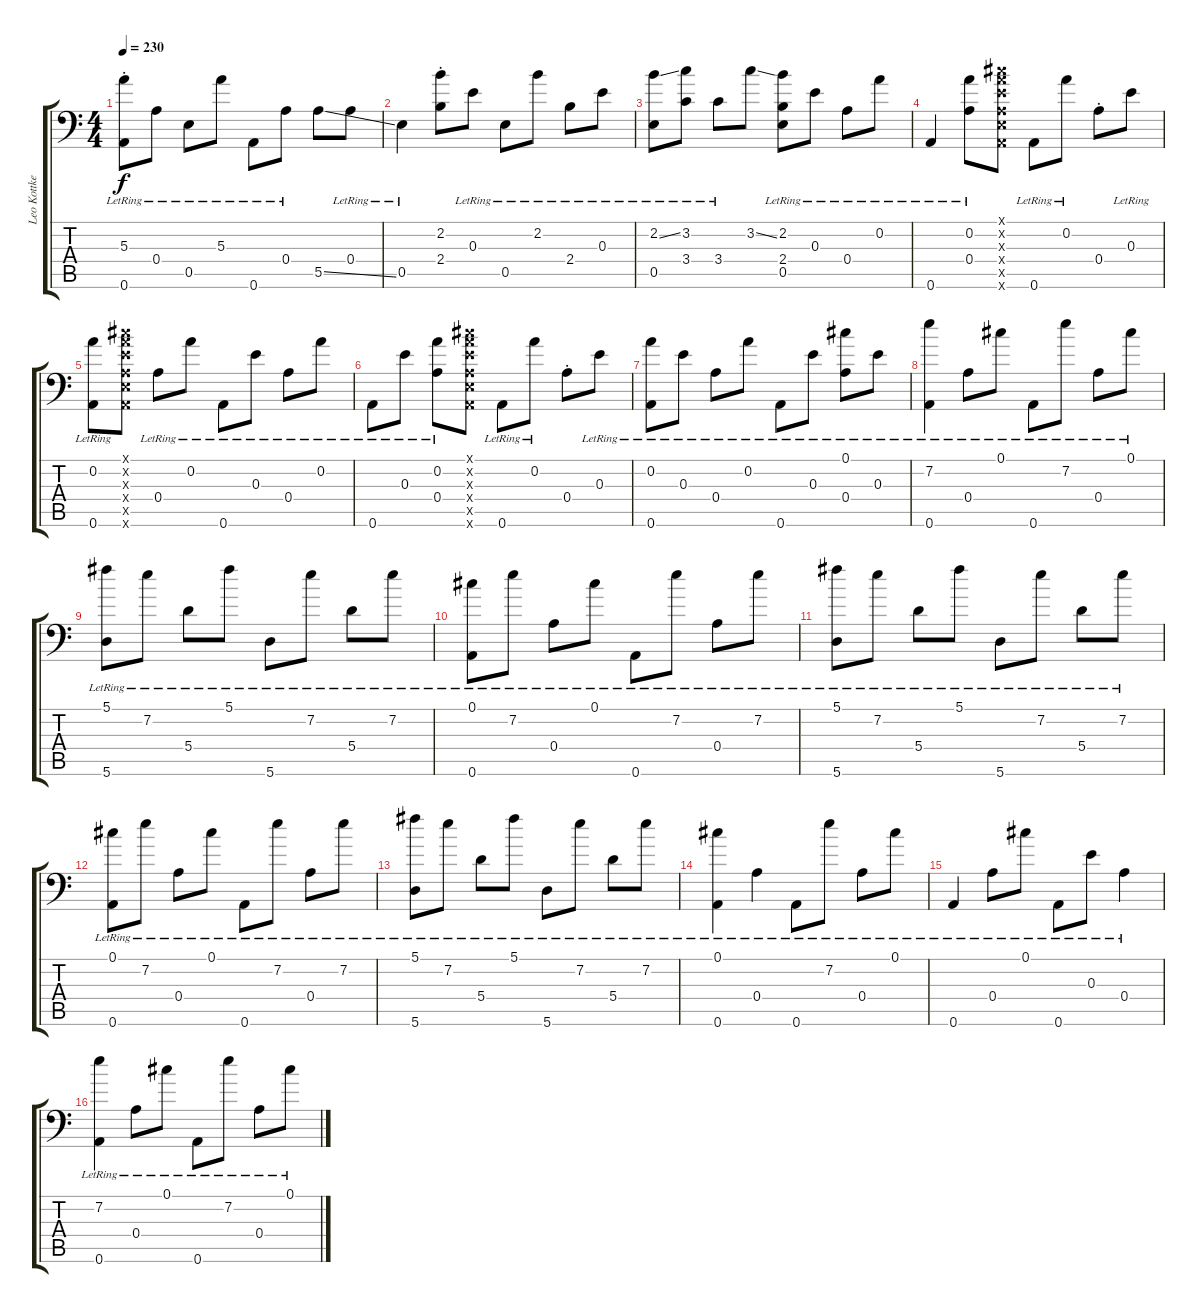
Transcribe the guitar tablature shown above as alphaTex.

\track ("Leo Kottke" "Leo Kottke") {instrument acousticguitarsteel}
\staff {score tabs}
\tuning (Db4 A3 E3 A2 E2 A1) {hide}
\ts (4 4)
\tempo 230
\clef f4
\ks c
(5.3{st} 0.6{lr}).8{dy f} 0.4{lr}.8 0.5{lr}.8 5.3{lr}.8 0.6{lr}.8 0.4{lr}.8 5.5{ss}.8 0.4{lr}.8 |
0.5{lr}.4 (2.2{st} 2.4{st}).8 0.3{lr}.8 0.5{lr}.8 2.2{lr}.8 2.4{lr}.8 0.3{lr}.8 |
(2.2{ss} 0.5{lr}).8 (3.2{lr} 3.4{lr}).8 3.4{lr}.8 3.2{ss}.8 (2.2{lr} 2.4{lr} 0.5{lr}).8 0.3{lr}.8 0.4{lr}.8 0.2{lr}.8 |
0.6{lr}.4 (0.2{lr} 0.4{lr}).8 (0.1{x} 0.2{x} 0.3{x} 0.4{x} 0.5{x} 0.6{x}).8 0.6{lr}.8 0.2{lr}.8 0.4{st}.8 0.3{lr}.8 |
(0.2{lr} 0.6{lr}).8 (0.1{x} 0.2{x} 0.3{x} 0.4{x} 0.5{x} 0.6{x}).8 0.4{lr}.8 0.2{lr}.8 0.6{lr}.8 0.3{lr}.8 0.4{lr}.8 0.2{lr}.8 |
0.6{lr}.8 0.3{lr}.8 (0.2{lr} 0.4{lr}).8 (0.1{x} 0.2{x} 0.3{x} 0.4{x} 0.5{x} 0.6{x}).8 0.6{lr}.8 0.2{lr}.8 0.4{st}.8 0.3{lr}.8 |
(0.2{lr} 0.6{lr}).8 0.3{lr}.8 0.4{lr}.8 0.2{lr}.8 0.6{lr}.8 0.3{lr}.8 (0.1{lr} 0.4{lr}).8 0.3{lr}.8 |
(7.2{lr} 0.6{lr}).4 0.4{lr}.8 0.1{lr}.8 0.6{lr}.8 7.2{lr}.8 0.4{lr}.8 0.1{lr}.8 |
(5.1{lr} 5.6{lr}).8 7.2{lr}.8 5.4{lr}.8 5.1{lr}.8 5.6{lr}.8 7.2{lr}.8 5.4{lr}.8 7.2{lr}.8 |
(0.1{lr} 0.6{lr}).8 7.2{lr}.8 0.4{lr}.8 0.1{lr}.8 0.6{lr}.8 7.2{lr}.8 0.4{lr}.8 7.2{lr}.8 |
(5.1{lr} 5.6{lr}).8 7.2{lr}.8 5.4{lr}.8 5.1{lr}.8 5.6{lr}.8 7.2{lr}.8 5.4{lr}.8 7.2{lr}.8 |
(0.1{lr} 0.6{lr}).8 7.2{lr}.8 0.4{lr}.8 0.1{lr}.8 0.6{lr}.8 7.2{lr}.8 0.4{lr}.8 7.2{lr}.8 |
(5.1{lr} 5.6{lr}).8 7.2{lr}.8 5.4{lr}.8 5.1{lr}.8 5.6{lr}.8 7.2{lr}.8 5.4{lr}.8 7.2{lr}.8 |
(0.1{lr} 0.6{lr}).4 0.4{lr}.4 0.6{lr}.8 7.2{lr}.8 0.4{lr}.8 0.1{lr}.8 |
0.6{lr}.4 0.4{lr}.8 0.1{lr}.8 0.6{lr}.8 0.3{lr}.8 0.4{lr}.4 |
(7.2{lr} 0.6{lr}).4 0.4{lr}.8 0.1{lr}.8 0.6{lr}.8 7.2{lr}.8 0.4{lr}.8 0.1{lr}.8
